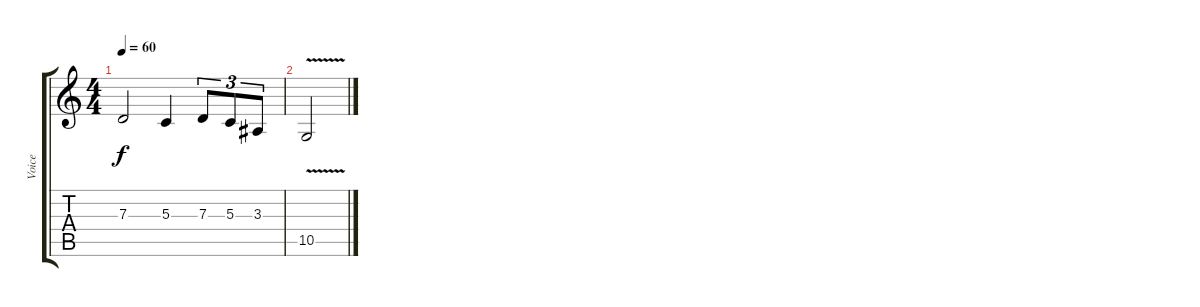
\track ("Voice" "Voice") {instrument choiraahs}
\staff {score tabs}
\tuning (E4 B3 G3 D3 A2 E2) {hide}
\ts (4 4)
\tempo 60
\clef g2
\ks c
7.3.2{dy f} 5.3.4 7.3.8{tu (3 2)} 5.3.8{tu (3 2)} 3.3.8{tu (3 2)} |
10.5{v}.2
